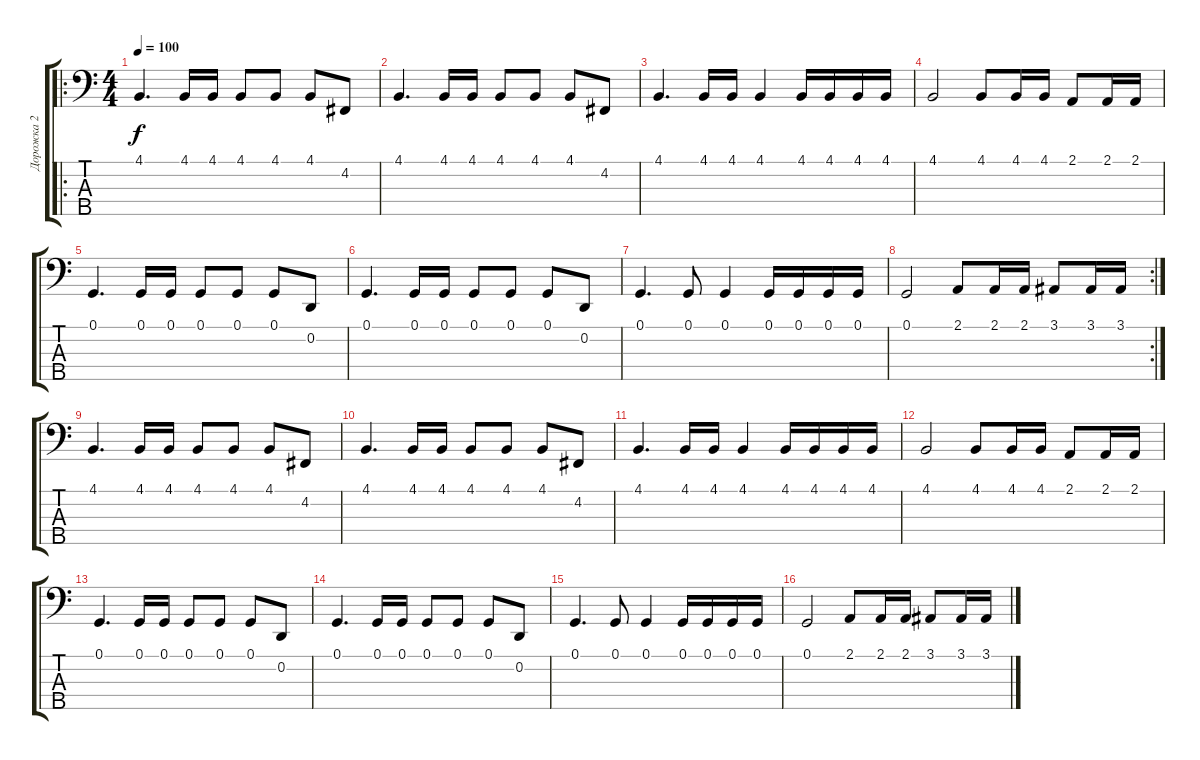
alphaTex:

\track ("Дорожка 2" "Дорожка 2") {instrument steeldrums}
\staff {score tabs}
\tuning (G2 D2 A1 E1 B0) {hide}
\ro
\ts (4 4)
\tempo 100
\clef f4
\ks c
4.1.4{d dy f} 4.1.16 4.1.16 4.1.8 4.1.8 4.1.8 4.2.8 |
4.1.4{d} 4.1.16 4.1.16 4.1.8 4.1.8 4.1.8 4.2.8 |
4.1.4{d} 4.1.16 4.1.16 4.1.4 4.1.16 4.1.16 4.1.16 4.1.16 |
4.1.2 4.1.8 4.1.16 4.1.16 2.1.8 2.1.16 2.1.16 |
0.1.4{d} 0.1.16 0.1.16 0.1.8 0.1.8 0.1.8 0.2.8 |
0.1.4{d} 0.1.16 0.1.16 0.1.8 0.1.8 0.1.8 0.2.8 |
0.1.4{d} 0.1.8 0.1.4 0.1.16 0.1.16 0.1.16 0.1.16 |
\rc 2
0.1.2 2.1.8 2.1.16 2.1.16 3.1.8 3.1.16 3.1.16 |
4.1.4{d} 4.1.16 4.1.16 4.1.8 4.1.8 4.1.8 4.2.8 |
4.1.4{d} 4.1.16 4.1.16 4.1.8 4.1.8 4.1.8 4.2.8 |
4.1.4{d} 4.1.16 4.1.16 4.1.4 4.1.16 4.1.16 4.1.16 4.1.16 |
4.1.2 4.1.8 4.1.16 4.1.16 2.1.8 2.1.16 2.1.16 |
0.1.4{d} 0.1.16 0.1.16 0.1.8 0.1.8 0.1.8 0.2.8 |
0.1.4{d} 0.1.16 0.1.16 0.1.8 0.1.8 0.1.8 0.2.8 |
0.1.4{d} 0.1.8 0.1.4 0.1.16 0.1.16 0.1.16 0.1.16 |
0.1.2 2.1.8 2.1.16 2.1.16 3.1.8 3.1.16 3.1.16
